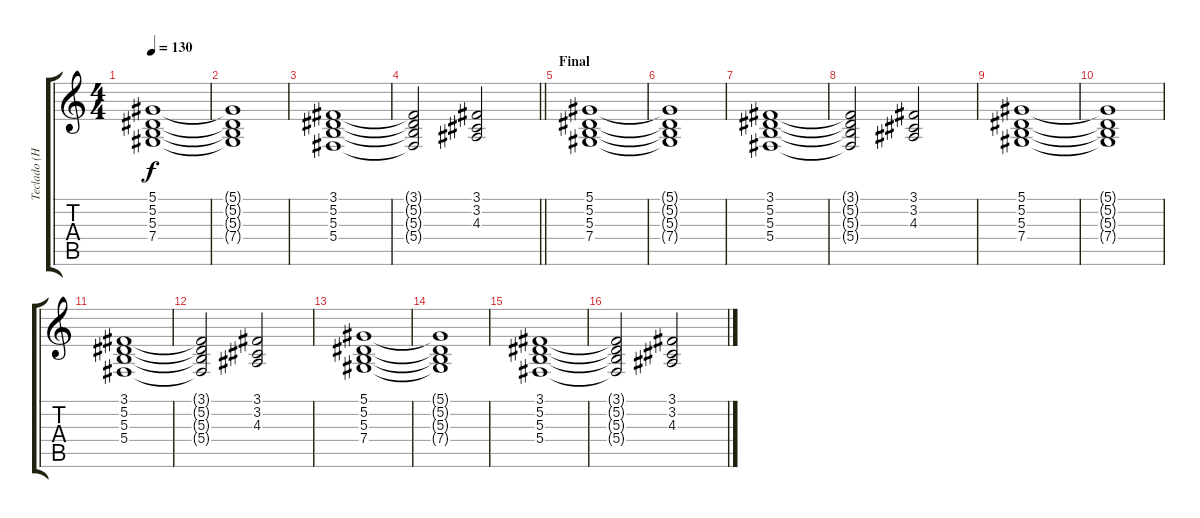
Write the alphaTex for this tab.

\track ("Teclado (H. Bistolfi)" "Teclado (H") {instrument choiraahs}
\staff {score tabs}
\tuning (Eb4 Bb3 Gb3 Db3 Ab2 Eb2) {hide}
\ts (4 4)
\tempo 130
\clef g2
\ks c
(5.1 5.2 5.3 7.4).1{dy f} |
(5.1{t} 5.2{t} 5.3{t} 7.4{t}).1 |
(3.1 5.2 5.3 5.4).1 |
\barLineRight lightlight
(3.1{t} 5.2{t} 5.3{t} 5.4{t}).2 (3.1 3.2 4.3).2 |
\section ("" "Final")
(5.1 5.2 5.3 7.4).1 |
(5.1{t} 5.2{t} 5.3{t} 7.4{t}).1 |
(3.1 5.2 5.3 5.4).1 |
(3.1{t} 5.2{t} 5.3{t} 5.4{t}).2 (3.1 3.2 4.3).2 |
(5.1 5.2 5.3 7.4).1 |
(5.1{t} 5.2{t} 5.3{t} 7.4{t}).1 |
(3.1 5.2 5.3 5.4).1 |
(3.1{t} 5.2{t} 5.3{t} 5.4{t}).2{volume 5} (3.1 3.2 4.3).2 |
(5.1 5.2 5.3 7.4).1 |
(5.1{t} 5.2{t} 5.3{t} 7.4{t}).1 |
(3.1 5.2 5.3 5.4).1 |
(3.1{t} 5.2{t} 5.3{t} 5.4{t}).2 (3.1 3.2 4.3).2
